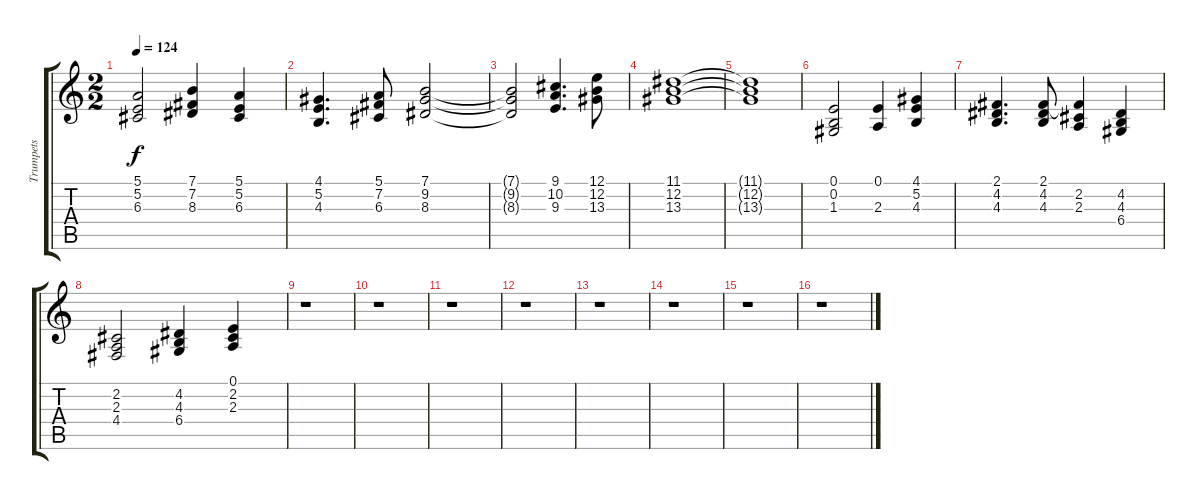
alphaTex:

\track ("Trumpets" "Trumpets") {instrument trumpet}
\staff {score tabs}
\tuning (E4 B3 G3 D3 A2 E2) {hide}
\ts (2 2)
\tempo 124
\clef g2
\ks c
(5.1{t} 5.2{t} 6.3{t}).2{dy f} (7.1 7.2 8.3).4 (5.1 5.2 6.3).4 |
(4.1 5.2 4.3).4{d} (5.1 7.2 6.3).8 (7.1 9.2 8.3).2 |
(7.1{t} 9.2{t} 8.3{t}).2 (9.1 10.2 9.3).4{d} (12.1 12.2 13.3).8 |
(11.1 12.2 13.3).1 |
(11.1{t} 12.2{t} 13.3{t}).1 |
(0.1 0.2 1.3).2 (0.1 2.3).4 (4.1 5.2 4.3).4 |
(2.1 4.2 4.3).4{d} (2.1 4.2 4.3).8 (2.1{t} 2.2 2.3).4 (4.2 4.3 6.4).4 |
(2.2 2.3 4.4).2 (4.2 4.3 6.4).4 (0.1 2.2 2.3).4 |
r.1 |
r.1 |
r.1 |
r.1 |
r.1 |
r.1 |
r.1 |
r.1
